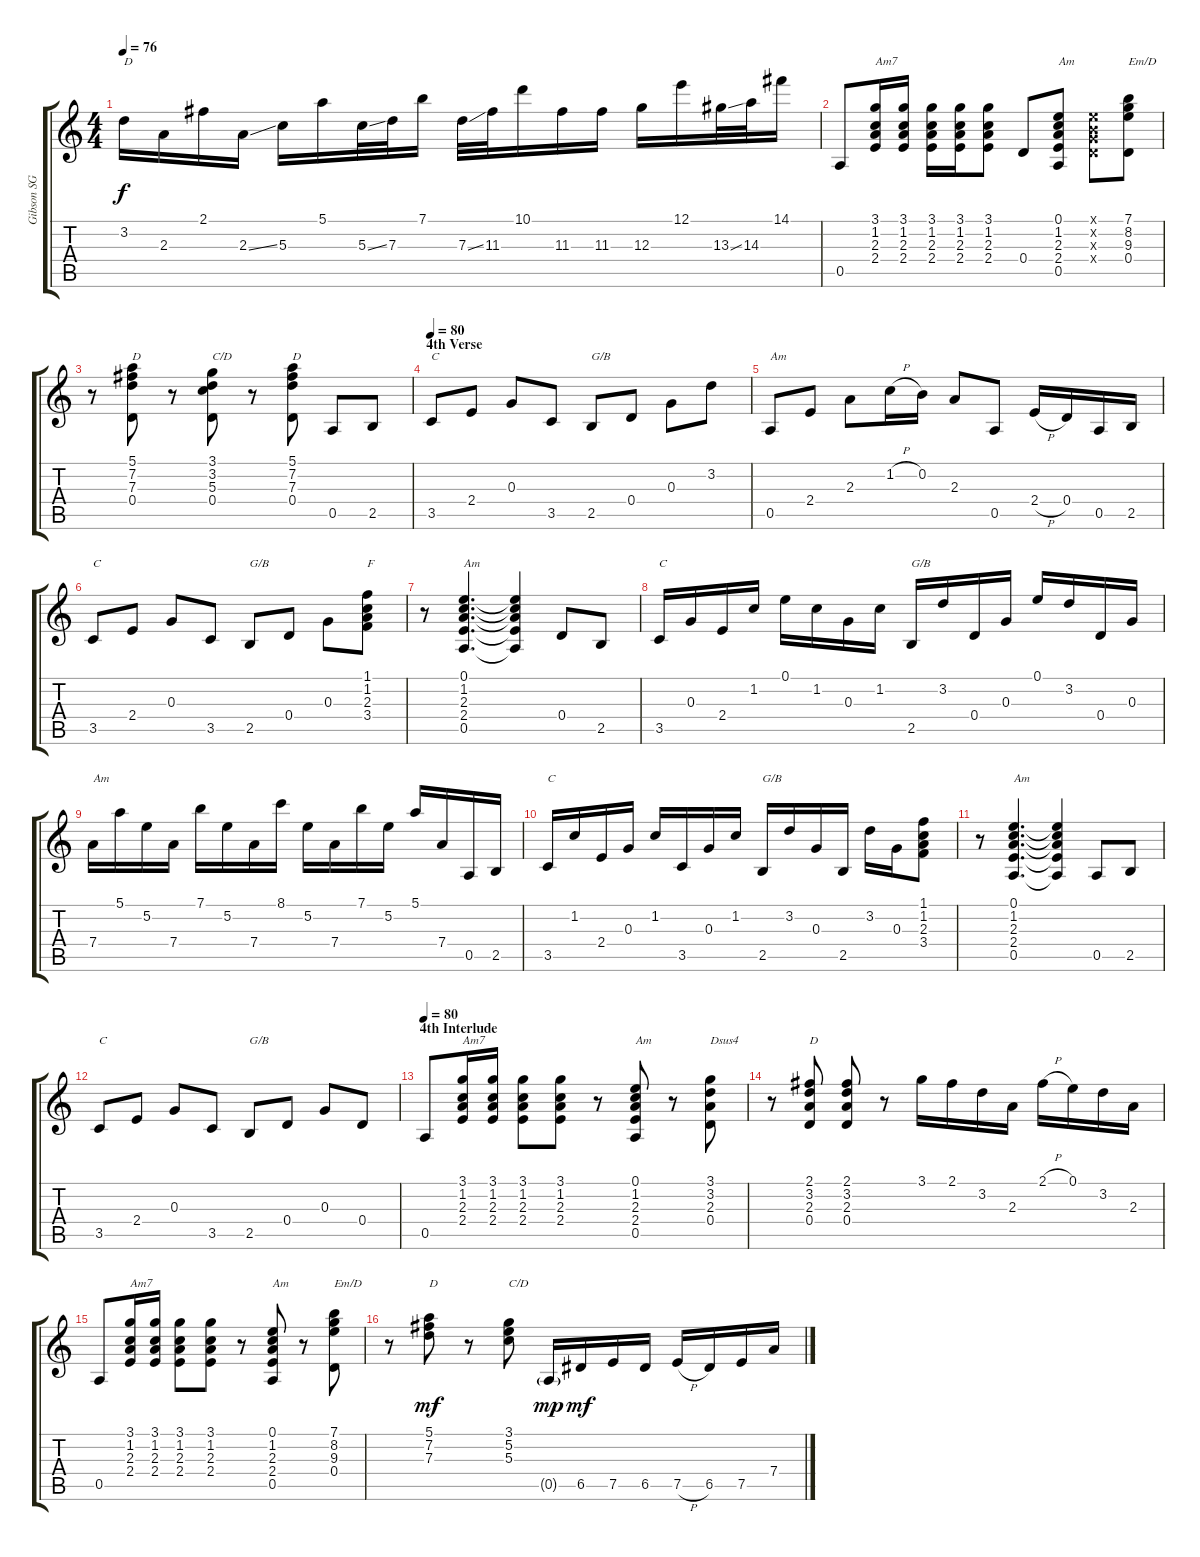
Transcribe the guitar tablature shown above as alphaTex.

\track ("Gibson SG 12 Strings" "Gibson SG ") {instrument overdrivenguitar}
\staff {score tabs}
\tuning (E4 B3 G3 D3 A2 E2) {hide}
\ts (4 4)
\tempo 76
\clef g2
\ks c
3.2.16{txt "D" dy f} 2.3.16 2.1.16 2.3{ss}.16 5.3.16 5.1.16 5.3{ss}.32 7.3.32 7.1.16 7.3{ss}.32 11.3.32 10.1.16 11.3.16 11.3.16 12.3.16 12.1.16 13.3{ss}.32 14.3.32 14.1.16 |
0.5.8 (3.1 1.2 2.3 2.4).16{txt "Am7"} (3.1 1.2 2.3 2.4).16 (3.1 1.2 2.3 2.4).16 (3.1 1.2 2.3 2.4).16 (3.1 1.2 2.3 2.4).8 0.4.8 (0.1 1.2 2.3 2.4 0.5).8{txt "Am"} (0.1{x} 0.2{x} 0.3{x} 0.4{x}).8 (7.1 8.2 9.3 0.4).8{txt "Em/D"} |
r.8 (5.1 7.2 7.3 0.4).8{txt "D"} r.8 (3.1 3.2 5.3 0.4).8{txt "C/D"} r.8 (5.1 7.2 7.3 0.4).8{txt "D"} 0.5.8 2.5.8 |
\section ("" "4th Verse")
\tempo 80
3.5.8{txt "C"} 2.4.8 0.3.8 3.5.8 2.5.8{txt "G/B"} 0.4.8 0.3.8 3.2.8 |
0.5.8{txt "Am"} 2.4.8 2.3.8 1.2{h}.16 0.2.16 2.3.8 0.5.8 2.4{h}.16 0.4.16 0.5.16 2.5.16 |
3.5.8{txt "C"} 2.4.8 0.3.8 3.5.8 2.5.8{txt "G/B"} 0.4.8 0.3.8 (1.1 1.2 2.3 3.4).8{txt "F"} |
r.8 (0.1 1.2 2.3 2.4 0.5).4{d txt "Am"} (0.1{t} 1.2{t} 2.3{t} 2.4{t} 0.5{t}).4 0.4.8 2.5.8 |
3.5.16{txt "C"} 0.3.16 2.4.16 1.2.16 0.1.16 1.2.16 0.3.16 1.2.16 2.5.16{txt "G/B"} 3.2.16 0.4.16 0.3.16 0.1.16 3.2.16 0.4.16 0.3.16 |
7.4.16{txt "Am"} 5.1.16 5.2.16 7.4.16 7.1.16 5.2.16 7.4.16 8.1.16 5.2.16 7.4.16 7.1.16 5.2.16 5.1.16 7.4.16 0.5.16 2.5.16 |
3.5.16{txt "C"} 1.2.16 2.4.16 0.3.16 1.2.16 3.5.16 0.3.16 1.2.16 2.5.16{txt "G/B"} 3.2.16 0.3.16 2.5.16 3.2.16 0.3.16 (1.1 1.2 2.3 3.4).8 |
r.8 (0.1 1.2 2.3 2.4 0.5).4{d txt "Am"} (0.1{t} 1.2{t} 2.3{t} 2.4{t} 0.5{t}).4 0.5.8 2.5.8 |
3.5.8{txt "C"} 2.4.8 0.3.8 3.5.8 2.5.8{txt "G/B"} 0.4.8 0.3.8 0.4.8 |
\section ("" "4th Interlude")
\tempo 80
0.5.8 (3.1 1.2 2.3 2.4).16{txt "Am7"} (3.1 1.2 2.3 2.4).16 (3.1 1.2 2.3 2.4).8 (3.1 1.2 2.3 2.4).8 r.8 (0.1 1.2 2.3 2.4 0.5).8{txt "Am"} r.8 (3.1 3.2 2.3 0.4).8{txt "Dsus4"} |
r.8 (2.1 3.2 2.3 0.4).8{txt "D"} (2.1 3.2 2.3 0.4).8 r.8 3.1.16 2.1.16 3.2.16 2.3.16 2.1{h}.16 0.1.16 3.2.16 2.3.16 |
0.5.8 (3.1 1.2 2.3 2.4).16{txt "Am7"} (3.1 1.2 2.3 2.4).16 (3.1 1.2 2.3 2.4).8 (3.1 1.2 2.3 2.4).8 r.8 (0.1 1.2 2.3 2.4 0.5).8{txt "Am"} r.8 (7.1 8.2 9.3 0.4).8{txt "Em/D"} |
r.8 (5.1 7.2 7.3).8{txt "D" dy mf} r.8 (3.1 5.2 5.3).8{txt "C/D"} 0.5{g}.16{dy mp} 6.5.16{dy mf} 7.5.16 6.5.16 7.5{h}.16 6.5.16 7.5.16 7.4.16
